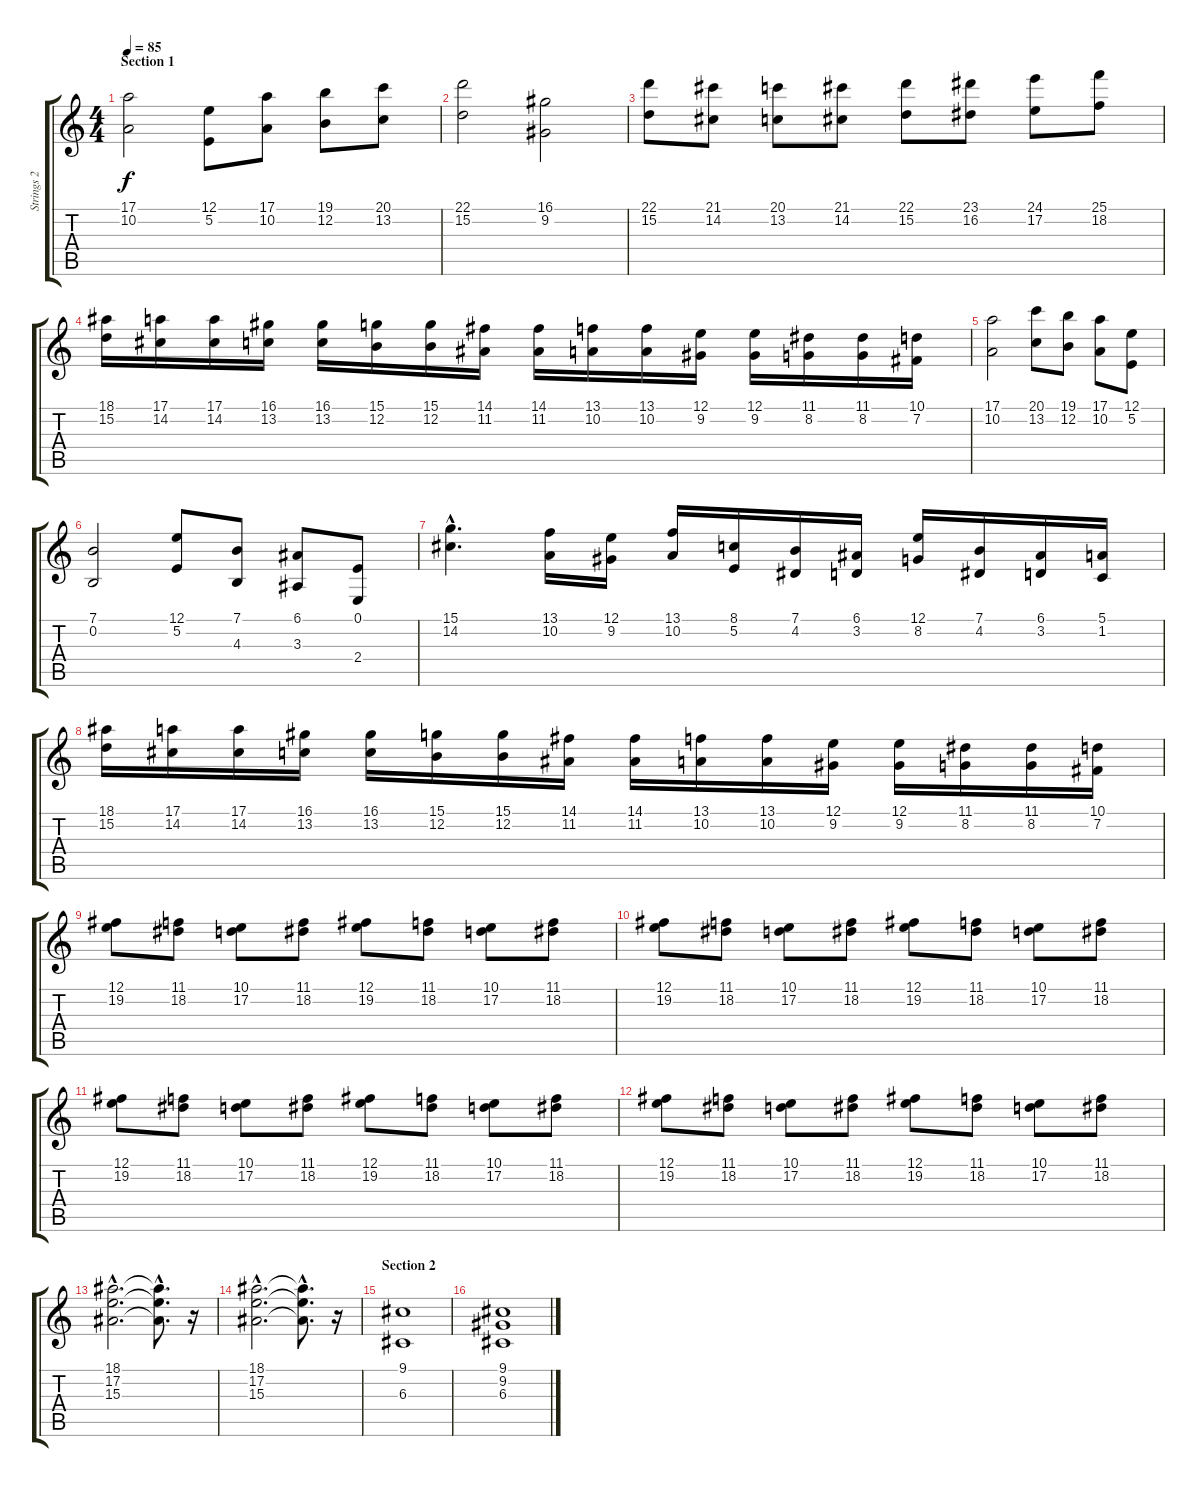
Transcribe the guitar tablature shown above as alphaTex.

\track ("Strings 2" "Strings 2") {instrument stringensemble1}
\staff {score tabs}
\tuning (E4 B3 G3 D3 A2 E2) {hide}
\ts (4 4)
\section ("" "Section 1")
\tempo 85
\clef g2
\ks c
(17.1 10.2).2{dy f instrument stringensemble1} (12.1 5.2).8 (17.1 10.2).8 (19.1 12.2).8 (20.1 13.2).8 |
(22.1 15.2).2 (16.1 9.2).2 |
(22.1 15.2).8 (21.1 14.2).8 (20.1 13.2).8 (21.1 14.2).8 (22.1 15.2).8 (23.1 16.2).8 (24.1 17.2).8 (25.1 18.2).8 |
(18.1 15.2).16 (17.1 14.2).16 (17.1 14.2).16 (16.1 13.2).16 (16.1 13.2).16 (15.1 12.2).16 (15.1 12.2).16 (14.1 11.2).16 (14.1 11.2).16 (13.1 10.2).16 (13.1 10.2).16 (12.1 9.2).16 (12.1 9.2).16 (11.1 8.2).16 (11.1 8.2).16 (10.1 7.2).16 |
(17.1 10.2).2 (20.1 13.2).8 (19.1 12.2).8 (17.1 10.2).8 (12.1 5.2).8 |
(7.1 0.2).2 (12.1 5.2).8 (7.1 4.3).8 (6.1 3.3).8 (0.1 2.4).8 |
(15.1{hac} 14.2{hac}).4{d} (13.1 10.2).16 (12.1 9.2).16 (13.1 10.2).16 (8.1 5.2).16 (7.1 4.2).16 (6.1 3.2).16 (12.1 8.2).16 (7.1 4.2).16 (6.1 3.2).16 (5.1 1.2).16 |
(18.1 15.2).16 (17.1 14.2).16 (17.1 14.2).16 (16.1 13.2).16 (16.1 13.2).16 (15.1 12.2).16 (15.1 12.2).16 (14.1 11.2).16 (14.1 11.2).16 (13.1 10.2).16 (13.1 10.2).16 (12.1 9.2).16 (12.1 9.2).16 (11.1 8.2).16 (11.1 8.2).16 (10.1 7.2).16 |
(12.1 19.2).8 (11.1 18.2).8 (10.1 17.2).8 (11.1 18.2).8 (12.1 19.2).8 (11.1 18.2).8 (10.1 17.2).8 (11.1 18.2).8 |
(12.1 19.2).8 (11.1 18.2).8 (10.1 17.2).8 (11.1 18.2).8 (12.1 19.2).8 (11.1 18.2).8 (10.1 17.2).8 (11.1 18.2).8 |
(12.1 19.2).8 (11.1 18.2).8 (10.1 17.2).8 (11.1 18.2).8 (12.1 19.2).8 (11.1 18.2).8 (10.1 17.2).8 (11.1 18.2).8 |
(12.1 19.2).8 (11.1 18.2).8 (10.1 17.2).8 (11.1 18.2).8 (12.1 19.2).8 (11.1 18.2).8 (10.1 17.2).8 (11.1 18.2).8 |
(18.1{hac} 17.2{hac} 15.3{hac}).2{d} (18.1{hac t} 17.2{hac t} 15.3{hac t}).8{d} r.16 |
(18.1{hac} 17.2{hac} 15.3{hac}).2{d} (18.1{hac t} 17.2{hac t} 15.3{hac t}).8{d} r.16 |
\section ("" "Section 2")
(9.1 6.3).1 |
(9.1 9.2 6.3).1
